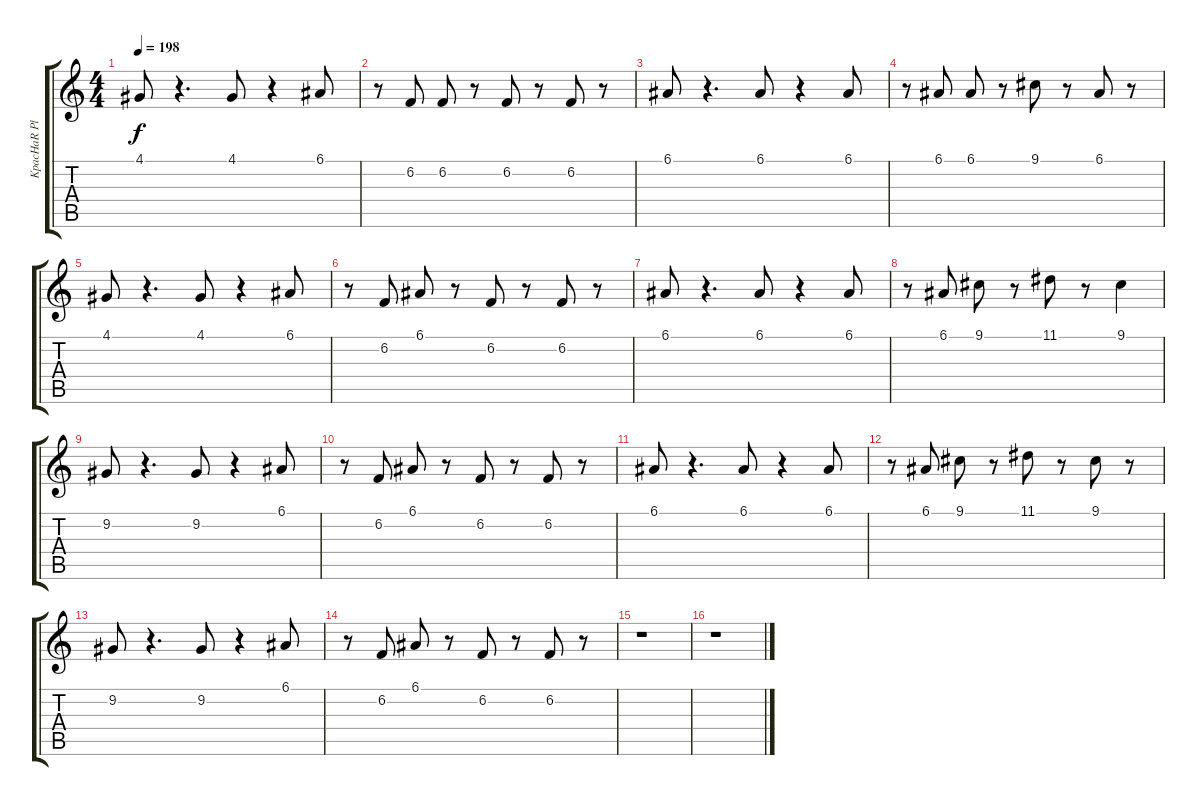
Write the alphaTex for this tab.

\track ("KpacHaR Plesen" "KpacHaR Pl") {instrument orchestrahit}
\staff {score tabs}
\tuning (E4 B3 G3 D3 A2 E2) {hide}
\ts (4 4)
\tempo 198
\clef g2
\ks c
4.1.8{dy f} r.4{d} 4.1.8 r.4 6.1.8 |
r.8 6.2.8 6.2.8 r.8 6.2.8 r.8 6.2.8 r.8 |
6.1.8 r.4{d} 6.1.8 r.4 6.1.8 |
r.8 6.1.8 6.1.8 r.8 9.1.8 r.8 6.1.8 r.8 |
4.1.8 r.4{d} 4.1.8 r.4 6.1.8 |
r.8 6.2.8 6.1.8 r.8 6.2.8 r.8 6.2.8 r.8 |
6.1.8 r.4{d} 6.1.8 r.4 6.1.8 |
r.8 6.1.8 9.1.8 r.8 11.1.8 r.8 9.1.4 |
9.2.8 r.4{d} 9.2.8 r.4 6.1.8 |
r.8 6.2.8 6.1.8 r.8 6.2.8 r.8 6.2.8 r.8 |
6.1.8 r.4{d} 6.1.8 r.4 6.1.8 |
r.8 6.1.8 9.1.8 r.8 11.1.8 r.8 9.1.8 r.8 |
9.2.8 r.4{d} 9.2.8 r.4 6.1.8 |
r.8 6.2.8 6.1.8 r.8 6.2.8 r.8 6.2.8 r.8 |
r.1 |
r.1
